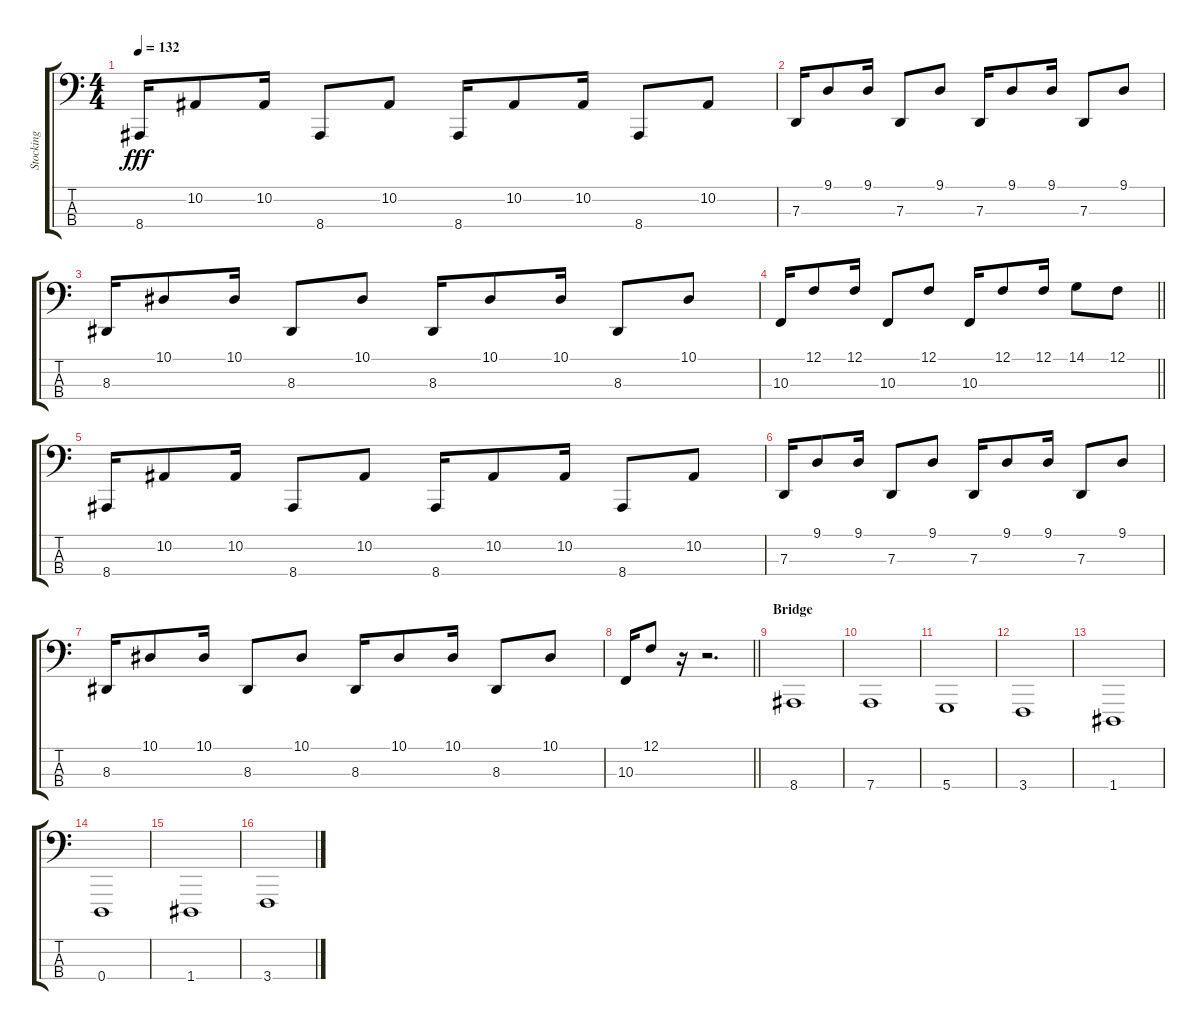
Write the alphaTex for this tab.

\track ("Stocking" "Stocking") {instrument lead8bassandlead}
\staff {score tabs}
\tuning (F2 C2 G1 D1) {hide}
\ts (4 4)
\tempo 132
\clef f4
\ks c
8.4.16{dy fff} 10.2.8 10.2.16 8.4.8 10.2.8 8.4.16 10.2.8 10.2.16 8.4.8 10.2.8 |
7.3.16 9.1.8 9.1.16 7.3.8 9.1.8 7.3.16 9.1.8 9.1.16 7.3.8 9.1.8 |
8.3.16 10.1.8 10.1.16 8.3.8 10.1.8 8.3.16 10.1.8 10.1.16 8.3.8 10.1.8 |
\barLineRight lightlight
10.3.16 12.1.8 12.1.16 10.3.8 12.1.8 10.3.16 12.1.8 12.1.16 14.1.8 12.1.8 |
8.4.16 10.2.8 10.2.16 8.4.8 10.2.8 8.4.16 10.2.8 10.2.16 8.4.8 10.2.8 |
7.3.16 9.1.8 9.1.16 7.3.8 9.1.8 7.3.16 9.1.8 9.1.16 7.3.8 9.1.8 |
8.3.16 10.1.8 10.1.16 8.3.8 10.1.8 8.3.16 10.1.8 10.1.16 8.3.8 10.1.8 |
\barLineRight lightlight
10.3.16 12.1.8 r.16 r.2{d} |
\section ("" "Bridge")
8.4.1 |
7.4.1 |
5.4.1 |
3.4.1 |
1.4.1 |
0.4.1 |
1.4.1 |
3.4.1
